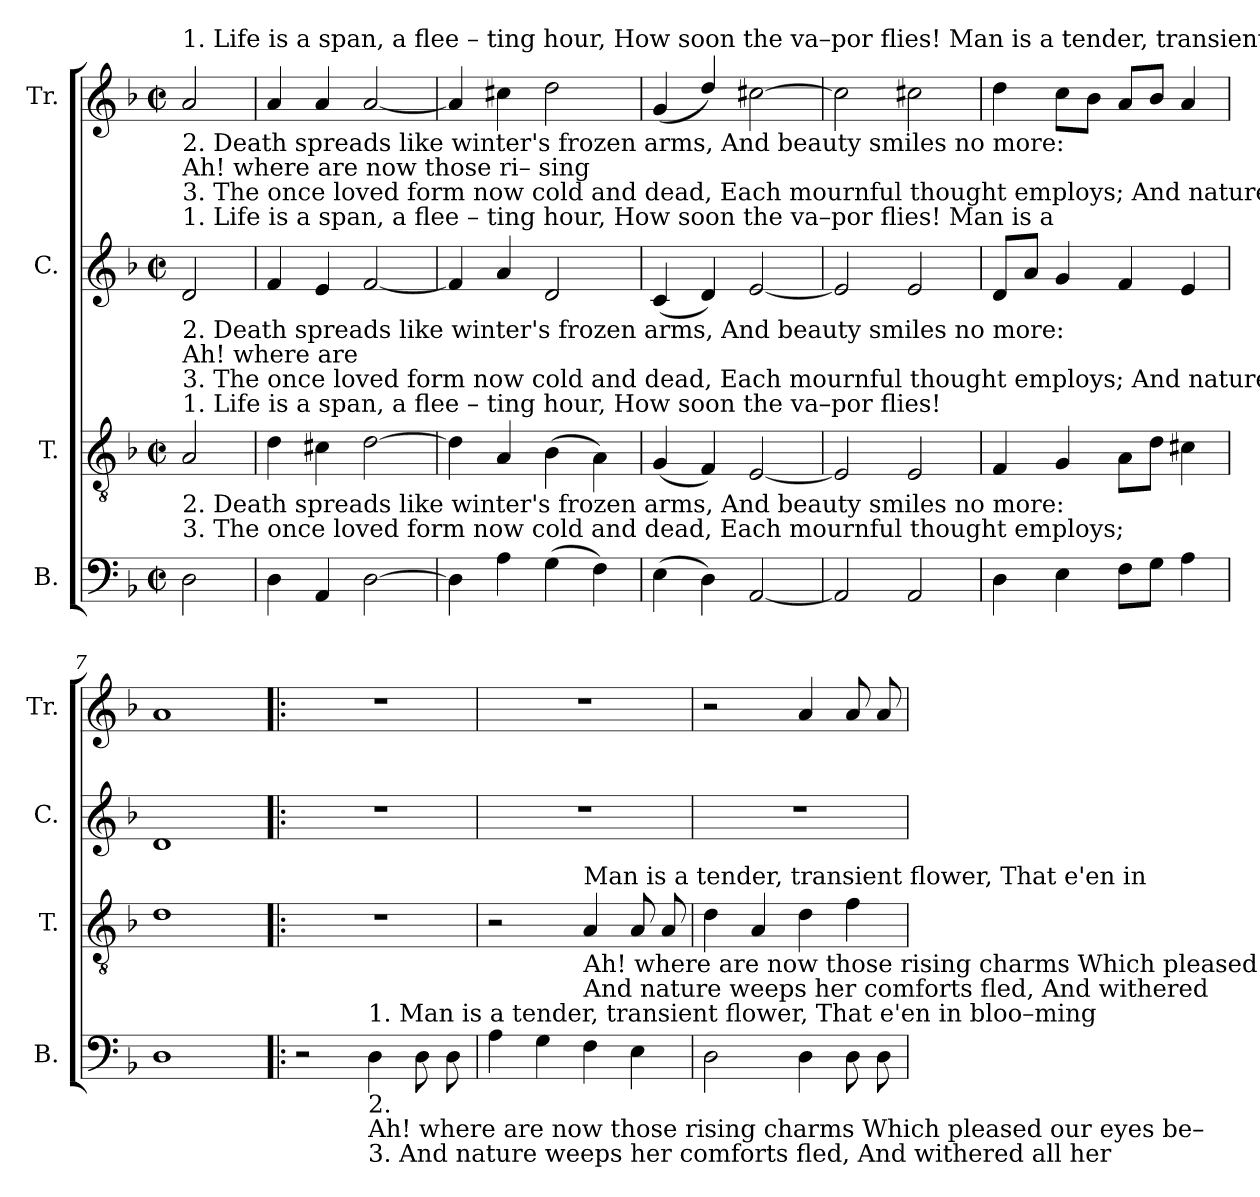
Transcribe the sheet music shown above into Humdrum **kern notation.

**kern	**kern	**kern	**kern
*part4	*part3	*part2	*part1
*staff4	*staff3	*staff2	*staff1
*I"B.	*I"T.	*I"C.	*I"Tr.
*I'B.	*I'T.	*I'C.	*I'Tr.
*clefF4	*clefGv2	*clefG2	*clefG2
*k[b-]	*k[b-]	*k[b-]	*k[b-]
*M2/2	*M2/2	*M2/2	*M2/2
*met(c|)	*met(c|)	*met(c|)	*met(c|)
*MM120	*MM120	*MM120	*MM120
=1	=1	=1	=1
!	!	!	!LO:TX:a:t=1.  Life   is    a  span,    a  flee –   ting   hour,   How  soon  the  va–por  flies!                                                     Man  is  a   tender,  transient
!	!	!	!LO:TX:b:t=2. Death  spreads  like winter's  frozen arms,  And  beauty smiles  no more&colon;
!	!	!	!LO:TX:b:t=Ah! where are  now  those  ri– sing
!	!	!	!LO:TX:b:t=3. The once loved form now cold and dead, Each mournful thought employs;                                              And nature weeps her comforts
!	!	!LO:TX:a:t=1.  Life   is    a  span,    a  flee –   ting    hour,  How  soon  the  va–por  flies!                                                                                 Man  is   a	!
!	!	!LO:TX:b:t=2. Death  spreads  like winter's  frozen arms,  And beauty  smiles  no more&colon;	!
!	!	!LO:TX:b:t=Ah! where are	!
!	!	!LO:TX:b:t=3. The once loved form now cold and dead, Each mournful thought employs;                                                                            And  nature	!
!	!LO:TX:a:t=1.  Life   is    a  span,    a  flee –   ting    hour,  How  soon the  va–por  flies!	!	!
!	!LO:TX:b:t=2. Death  spreads  like winter's  frozen  arms, And  beauty smiles  no more&colon;	!	!
!	!LO:TX:b:t=3. The once loved form now cold and dead, Each mournful thought employs;	!	!
2D\	2A/	2d/	2a/
=2	=2	=2	=2
4D\	4d\	4f/	4a/
4AA/	4c#X\	4e/	4a/
[2D\	[2d\	[2f/	[2a/
=3	=3	=3	=3
4D\]	4d\]	4f/]	4a/]
4A\	4A/	4a/	4cc#X\
(4G\	(4B-\	2d/	2dd\
4F\)	4A\)	.	.
=4	=4	=4	=4
(4E\	(4G/	(4c/	(4g/
4D\)	4F/)	4d/)	4dd/)
[2AA/	[2E/	[2e/	[2cc#X\
=5	=5	=5	=5
2AA/]	2E/]	2e/]	2cc#\]
2AA/	2E/	2e/	2cc#X\
=6	=6	=6	=6
4D\	4F/	8d/L	4dd\
.	.	8a/J	.
4E\	4G/	4g/	8cc\L
.	.	.	8b-\J
8F\L	8A\L	4f/	8a/L
8G\J	8d\J	.	8b-/J
4A\	4c#X\	4e/	4a/
=7	=7	=7	=7
1D	1d	1d	1a
=8!|:	=8!|:	=8!|:	=8!|:
2r	1r	1r	1r
!LO:TX:a:t=1. Man is a tender, transient flower,  That e'en in bloo–ming	!	!	!
!LO:TX:b:t=2.	!	!	!
!LO:TX:b:t=Ah! where are now those rising charms   Which pleased our eyes be–	!	!	!
!LO:TX:b:t=3. And nature weeps her comforts fled,  And withered all her	!	!	!
4D\	.	.	.
8D\	.	.	.
8D\	.	.	.
=9	=9	=9	=9
4A\	2r	1r	1r
4G\	.	.	.
!	!LO:TX:a:t=Man is a tender, transient flower,  That e'en in	!	!
!	!LO:TX:b:t=Ah! where are now those rising charms  Which pleased our	!	!
!	!LO:TX:b:t=And nature weeps her comforts fled, And withered	!	!
4F\	4A/	.	.
4E\	8A/	.	.
.	8A/	.	.
=10	=10	=10	=10
2D\	4d\	1r	2r
.	4A/	.	.
4D\	4d\	.	4a/
8D\	4f\	.	8a/
8D\	.	.	8a/
=	=	=	=
*-	*-	*-	*-
